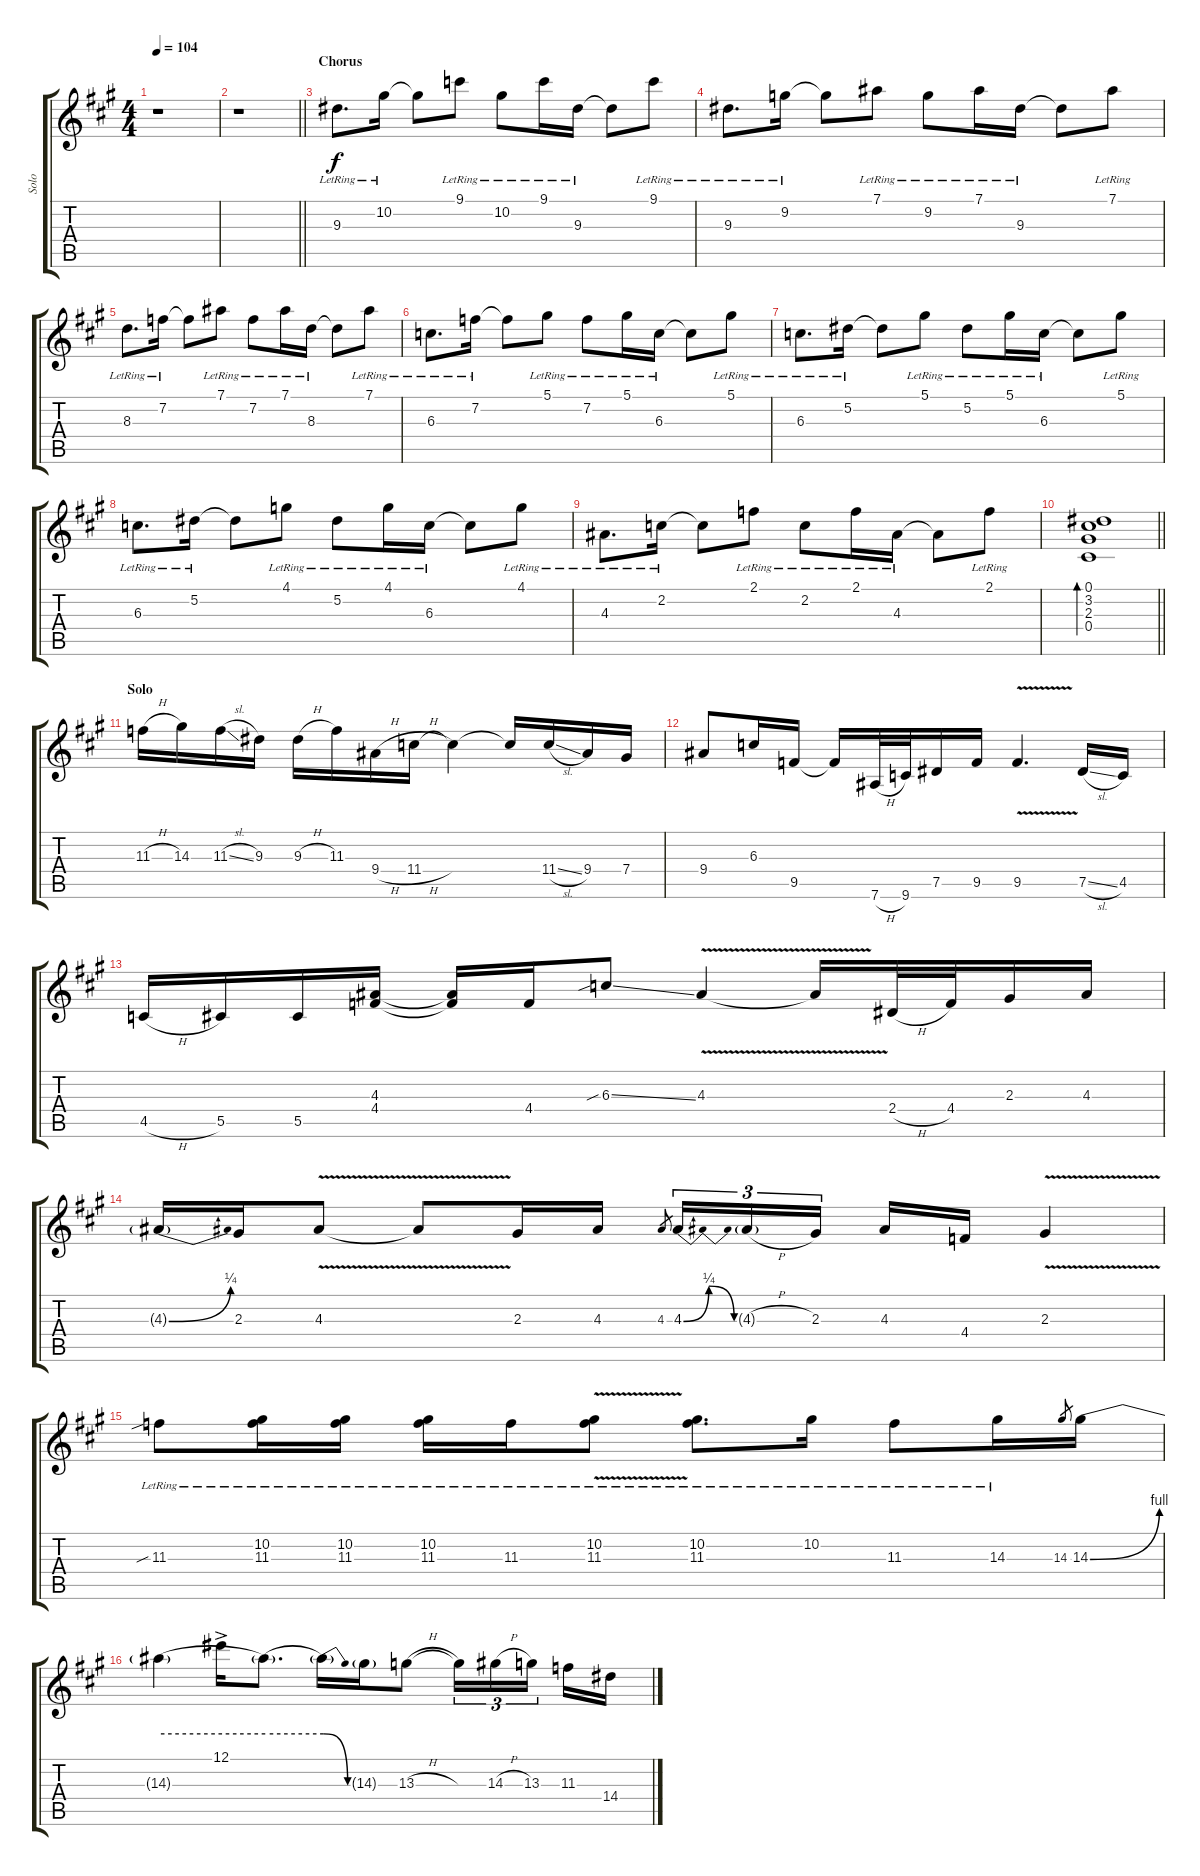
\track ("Solo" "Solo") {instrument overdrivenguitar}
\staff {score tabs}
\tuning (Eb4 Bb3 Gb3 Db3 Ab2 Eb2) {hide}
\ts (4 4)
\tempo 104
\clef g2
\ks a
r.1{dy f} |
\barLineRight lightlight
r.1 |
\section ("" "Chorus")
9.3{lr}.8{d} 10.2{lr}.16 10.2{t}.8 9.1{lr}.8 10.2{lr}.8 9.1{lr}.16 9.3{lr}.16 9.3{t}.8 9.1{lr}.8 |
9.3{lr}.8{d} 9.2{lr}.16 9.2{t}.8 7.1{lr}.8 9.2{lr}.8 7.1{lr}.16 9.3{lr}.16 9.3{t}.8 7.1{lr}.8 |
8.3{lr}.8{d} 7.2{lr}.16 7.2{t}.8 7.1{lr}.8 7.2{lr}.8 7.1{lr}.16 8.3{lr}.16 8.3{t}.8 7.1{lr}.8 |
6.3{lr}.8{d} 7.2{lr}.16 7.2{t}.8 5.1{lr}.8 7.2{lr}.8 5.1{lr}.16 6.3{lr}.16 6.3{t}.8 5.1{lr}.8 |
6.3{lr}.8{d} 5.2{lr}.16 5.2{t}.8 5.1{lr}.8 5.2{lr}.8 5.1{lr}.16 6.3{lr}.16 6.3{t}.8 5.1{lr}.8 |
6.3{lr}.8{d} 5.2{lr}.16 5.2{t}.8 4.1{lr}.8 5.2{lr}.8 4.1{lr}.16 6.3{lr}.16 6.3{t}.8 4.1{lr}.8 |
4.3{lr}.8{d} 2.2{lr}.16 2.2{t}.8 2.1{lr}.8 2.2{lr}.8 2.1{lr}.16 4.3{lr}.16 4.3{t}.8 2.1{lr}.8 |
\barLineRight lightlight
(0.1 3.2 2.3 0.4).1{bd 480} |
\section ("" "Solo")
11.3{h}.16{volume 16 instrument overdrivenguitar} 14.3.16 11.3{sl}.16 9.3.16 9.3{h}.16 11.3.16 9.4{h}.16 11.4{h}.16 11.4{t}.4 11.4{t}.16 11.4{sl}.16 9.4.16 7.4.16 |
9.4.8 6.3.16 9.5.16 9.5{t}.16 7.6{h}.32 9.6.32 7.5.16 9.5.16 9.5{v}.4{d} 7.5{sl}.16 4.5.16 |
4.5{h}.16 5.5.16 5.5.16 (4.3 4.4).16 (4.3{t} 4.4{t}).16 4.4.16 6.3{sib ss}.8 4.3{v}.4 4.3{v t}.16 2.4{h}.32 4.4.32 2.3.16 4.3.16 |
4.3{be (bend 0 0 60 1) g}.16 2.3.16 4.3{v}.8 4.3{v t}.8 2.3.16 4.3.16 4.3.8{gr} 4.3{be (bendrelease 0 0 29 1 31 1 60 0)}.16{tu (3 2)} 4.3{h g}.16{tu (3 2)} 2.3.16{tu (3 2) beam splitsecondary} 4.3.16 4.4.16 2.3{v}.4 |
11.3{sib lr}.8 (10.2{lr} 11.3{lr}).16 (10.2{lr} 11.3{lr}).16 (10.2{lr} 11.3{lr}).16 11.3{lr}.16 (10.2{v lr} 11.3{v lr}).8 (10.2{lr} 11.3{lr}).8{d} 10.2{lr}.16 11.3{lr}.8 14.3{lr}.16 14.3.8{gr} 14.3{be (bend 0 0 60 4)}.16 |
14.3{be (hold 0 4 60 4) t}.4 12.1{ac}.16 14.3{be (hold 0 4 60 4) t}.8{d} 14.3{be (release 0 4 60 0) t}.16 14.3{g}.16 13.3{h}.8 13.3{t}.16{tu (3 2)} 14.3{h}.16{tu (3 2)} 13.3.16{tu (3 2) beam splitsecondary} 11.3.16 14.4.16
